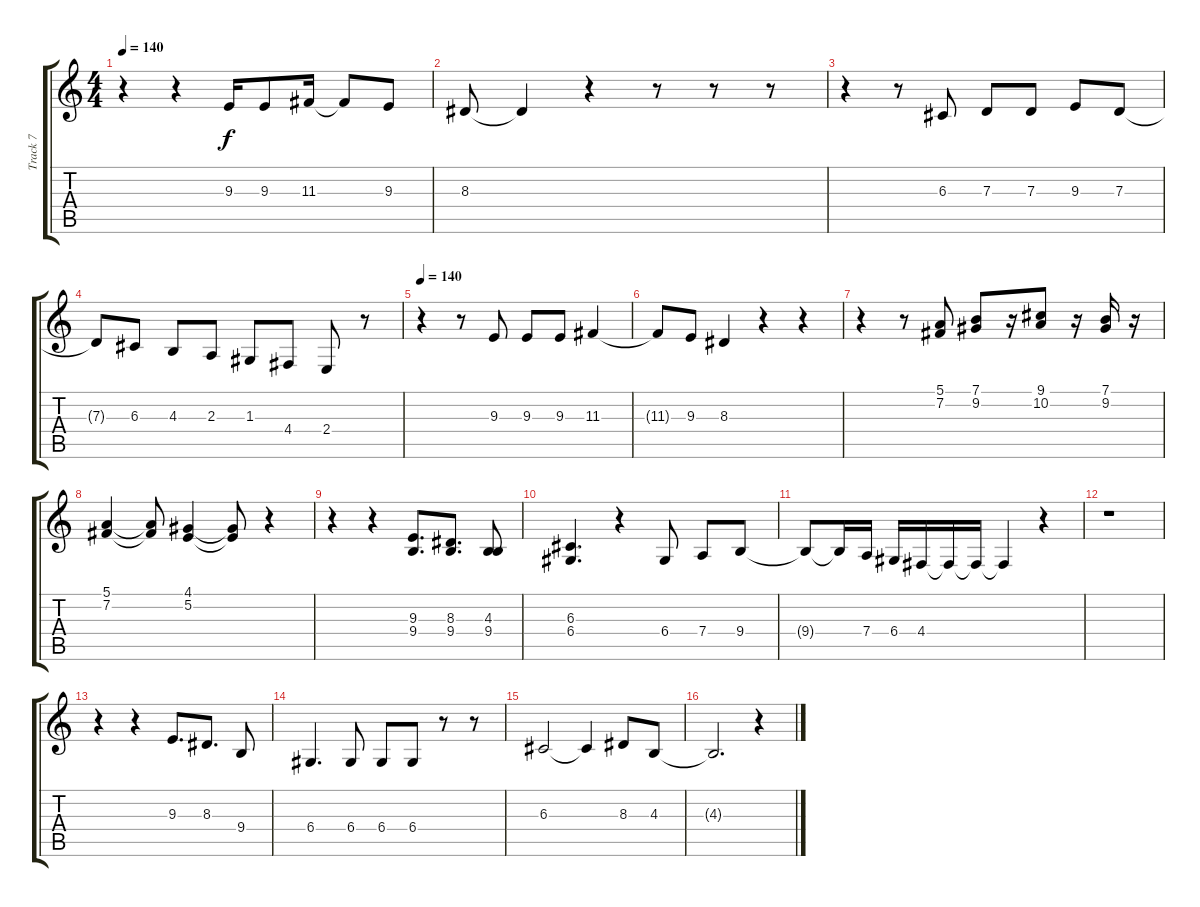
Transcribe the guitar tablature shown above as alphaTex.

\track ("Track 7" "Track 7") {instrument pad2warm}
\staff {score tabs}
\tuning (E4 B3 G3 D3 A2 E2) {hide}
\ts (4 4)
\tempo 140
\clef g2
\ks c
r.4{dy f} r.4 9.3.16 9.3.8 11.3.16 11.3{t}.8 9.3.8 |
8.3.8 8.3{t}.4 r.4 r.8 r.8 r.8 |
r.4 r.8 6.3.8 7.3.8 7.3.8 9.3.8 7.3.8 |
7.3{t}.8 6.3.8 4.3.8 2.3.8 1.3.8 4.4.8 2.4.8 r.8 |
\tempo 140
r.4 r.8 9.3.8 9.3.8 9.3.8 11.3.4 |
11.3{t}.8 9.3.8 8.3.4 r.4 r.4 |
r.4 r.8 (5.1 7.2).8 (7.1 9.2).8 r.16 (9.1 10.2).8 r.16 (7.1 9.2).16 r.16 |
(5.1 7.2).4 (5.1{t} 7.2{t}).8 (4.1 5.2).4 (4.1{t} 5.2{t}).8 r.4 |
r.4 r.4 (9.3 9.4).8{d} (8.3 9.4).8{d} (4.3 9.4).8 |
(6.3 6.4).4{d} r.4 6.4.8 7.4.8 9.4.8 |
9.4{t}.8 9.4{t}.16 7.4.16 6.4.16 4.4.16 4.4{t}.16 4.4{t}.16 4.4{t}.4 r.4 |
r.1 |
r.4 r.4 9.3.8{d} 8.3.8{d} 9.4.8 |
6.4.4{d} 6.4.8 6.4.8 6.4.8 r.8 r.8 |
6.3.2 6.3{t}.4 8.3.8 4.3.8 |
4.3{t}.2{d} r.4
